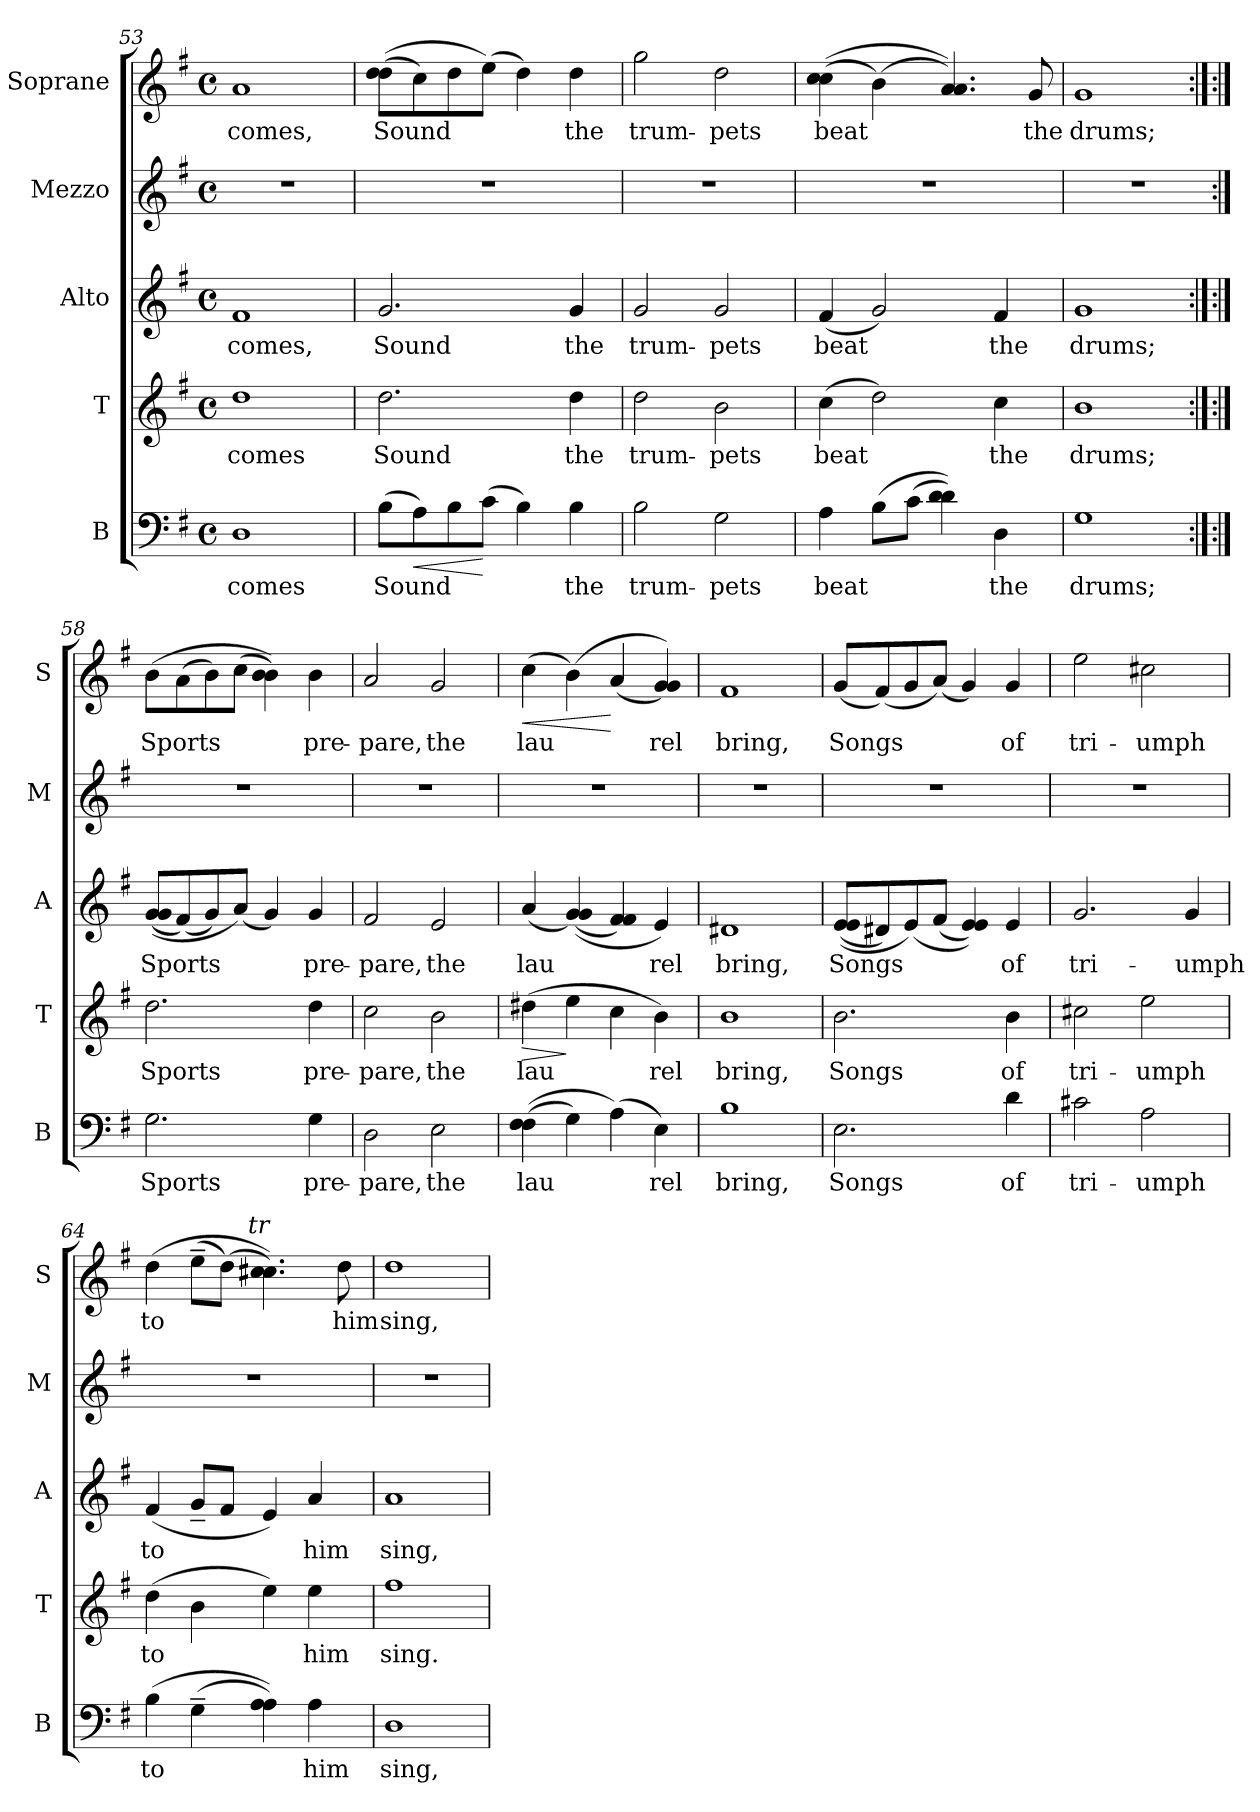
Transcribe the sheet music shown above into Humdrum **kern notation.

**kern	**text	**dynam	**kern	**text	**dynam	**kern	**text	**kern	**kern	**text	**dynam
*part5	*part5	*part5	*part4	*part4	*part4	*part3	*part3	*part2	*part1	*part1	*part1
*staff5	*staff5	*staff5	*staff4	*staff4	*staff4	*staff3	*staff3	*staff2	*staff1	*staff1	*staff1
*I"B	*	*	*I"T	*	*	*I"Alto	*	*I"Mezzo	*I"Soprane	*	*
*I'B	*	*	*I'T	*	*	*I'A	*	*I'M	*I'S	*	*
*clefF4	*	*	*clefG2	*	*	*clefG2	*	*clefG2	*clefG2	*	*
*k[f#]	*	*	*k[f#]	*	*	*k[f#]	*	*k[f#]	*k[f#]	*	*
*G:	*	*	*G:	*	*	*G:	*	*G:	*G:	*	*
*M4/4	*	*	*M4/4	*	*	*M4/4	*	*M4/4	*M4/4	*	*
*met(c)	*	*	*met(c)	*	*	*met(c)	*	*met(c)	*met(c)	*	*
=53	=53	=53	=53	=53	=53	=53	=53	=53	=53	=53	=53
!	!LO:LY:b:cj	!	!	!LO:LY:b:cj	!	!	!LO:LY:b:cj	!	!	!LO:LY:b:cj	!
1D	comes	.	1dd	comes	.	1f#	comes,	1r	1a	comes,	.
=54	=54	=54	=54	=54	=54	=54	=54	=54	=54	=54	=54
!	!LO:LY:b:cj	!	!	!LO:LY:b:cj	!	!	!LO:LY:b:cj	!	!	!LO:LY:b:cj	!
(>8B\L	Sound	.	2.dd\	Sound	.	2.g/	Sound	1r	(>(>8dd\ 8dd\L	Sound	.
!	!LO:LY:b:cj	!LO:HP:b	!	!	!	!	!	!	!	!LO:LY:b:cj	!
8A\)	.	<	.	.	.	.	.	.	8cc\)	.	.
!	!LO:LY:b:cj	!	!	!	!	!	!	!	!	!LO:LY:b:cj	!
8B\	.	.	.	.	.	.	.	.	8dd\	.	.
!	!LO:LY:b:cj	!	!	!	!	!	!	!	!	!LO:LY:b:cj	!
(>8c\J	.	[	.	.	.	.	.	.	(>8ee\J)	.	.
!	!LO:LY:b:cj	!	!	!	!	!	!	!	!	!LO:LY:b:cj	!
4B\)	.	.	.	.	.	.	.	.	4dd\)	.	.
!	!LO:LY:b:cj	!	!	!LO:LY:b:cj	!	!	!LO:LY:b:cj	!	!	!LO:LY:b:cj	!
4B\	the	.	4dd\	the	.	4g/	the	.	4dd\	the	.
!!LO:PB:g=z
=55	=55	=55	=55	=55	=55	=55	=55	=55	=55	=55	=55
!	!LO:LY:b:cj	!	!	!LO:LY:b:cj	!	!	!LO:LY:b:cj	!	!	!LO:LY:b:cj	!
2B\	trum-	.	2dd\	trum-	.	2g/	trum-	1r	2gg\	trum-	.
!	!LO:LY:b:cj	!	!	!LO:LY:b:cj	!	!	!LO:LY:b:cj	!	!	!LO:LY:b:cj	!
2G\	-pets	.	2b\	-pets	.	2g/	-pets	.	2dd\	-pets	.
=56	=56	=56	=56	=56	=56	=56	=56	=56	=56	=56	=56
!	!LO:LY:b:cj	!	!	!LO:LY:b:cj	!	!	!LO:LY:b:cj	!	!	!LO:LY:b:cj	!
4A\	beat	.	(>4cc\	beat	.	(<4f#/	beat	1r	(>(>4cc\ 4cc\	beat	.
!	!LO:LY:b:cj	!	!	!LO:LY:b:cj	!	!	!LO:LY:b:cj	!	!	!LO:LY:b:cj	!
(>8B\L	.	.	2dd\)	.	.	2g/)	.	.	(>4b\)	.	.
!	!LO:LY:b:cj	!	!	!	!	!	!	!	!	!	!
(>8c\J	.	.	.	.	.	.	.	.	.	.	.
!	!LO:LY:b:cj	!	!	!	!	!	!	!	!	!LO:LY:b:cj	!
4d\ 4d\))	.	.	.	.	.	.	.	.	4.a/ 4.a/))	.	.
!	!LO:LY:b:cj	!	!	!LO:LY:b:cj	!	!	!LO:LY:b:cj	!	!	!	!
4D\	the	.	4cc\	the	.	4f#/	the	.	.	.	.
!	!	!	!	!	!	!	!	!	!	!LO:LY:b:cj	!
.	.	.	.	.	.	.	.	.	8g/	the	.
=57	=57	=57	=57	=57	=57	=57	=57	=57	=57	=57	=57
!	!LO:LY:b:cj	!	!	!LO:LY:b:cj	!	!	!LO:LY:b:cj	!	!	!LO:LY:b:cj	!
1G	drums;	.	1b	drums;	.	1g	drums;	1r	1g	drums;	.
=58:|!	=58:|!	=58:|!	=58:|!	=58:|!	=58:|!	=58:|!	=58:|!	=58	=58:|!	=58:|!	=58:|!
!	!LO:LY:b:cj	!	!	!LO:LY:b:cj	!	!	!LO:LY:b:cj	!	!	!LO:LY:b:cj	!
2.G\	Sports	.	2.dd\	Sports	.	(<(<8g/ 8g/L	Sports	1r	(>8b\L	Sports	.
!	!	!	!	!	!	!	!LO:LY:b:cj	!	!	!LO:LY:b:cj	!
.	.	.	.	.	.	(<8f#/)	.	.	(>8a\	.	.
!	!	!	!	!	!	!	!LO:LY:b:cj	!	!	!LO:LY:b:cj	!
.	.	.	.	.	.	8g/)	.	.	8b\)	.	.
!	!	!	!	!	!	!	!LO:LY:b:cj	!	!	!LO:LY:b:cj	!
.	.	.	.	.	.	(<8a/J)	.	.	(>8cc\J	.	.
!	!	!	!	!	!	!	!LO:LY:b:cj	!	!	!LO:LY:b:cj	!
.	.	.	.	.	.	4g/)	.	.	4b\ 4b\))	.	.
!	!LO:LY:b:cj	!	!	!LO:LY:b:cj	!	!	!LO:LY:b:cj	!	!	!LO:LY:b:cj	!
4G\	pre-	.	4dd\	pre-	.	4g/	pre-	.	4b\	pre-	.
=59	=59	=59	=59	=59	=59	=59	=59	=59	=59	=59	=59
!	!LO:LY:b:cj	!	!	!LO:LY:b:cj	!	!	!LO:LY:b:cj	!	!	!LO:LY:b:cj	!
2D\	-pare,	.	2cc\	-pare,	.	2f#/	-pare,	1r	2a/	-pare,	.
!	!LO:LY:b:cj	!	!	!LO:LY:b:cj	!	!	!LO:LY:b:cj	!	!	!LO:LY:b:cj	!
2E\	the	.	2b\	the	.	2e/	the	.	2g/	the	.
=60	=60	=60	=60	=60	=60	=60	=60	=60	=60	=60	=60
!	!LO:LY:b:cj	!	!	!LO:LY:b:cj	!LO:HP:b	!	!LO:LY:b:cj	!	!	!LO:LY:b:cj	!LO:HP:b
(>(>4F#\ 4F#\	lau	.	(>4dd#X\	lau	>	(<4a/	lau	1r	(>4cc\	lau	<
!	!LO:LY:b:cj	!	!	!LO:LY:b:cj	!	!	!LO:LY:b:cj	!	!	!LO:LY:b:cj	!
4G\)	.	.	4ee\	.	]	(<(<4g/ 4g/)	.	.	(>4b\)	.	.
!	!LO:LY:b:cj	!	!	!LO:LY:b:cj	!	!	!LO:LY:b:cj	!	!	!LO:LY:b:cj	!
(>4A\)	.	.	4cc\	.	.	4f#/ 4f#/)	.	.	(>4a/	.	[
!	!LO:LY:b:cj	!	!	!LO:LY:b:cj	!	!	!LO:LY:b:cj	!	!	!LO:LY:b:cj	!
4E\)	rel	.	4b\)	rel	.	4e/)	rel	.	4g/ 4g/))	rel	.
!!LO:LB:g=z
=61	=61	=61	=61	=61	=61	=61	=61	=61	=61	=61	=61
!	!LO:LY:b:cj	!	!	!LO:LY:b:cj	!	!	!LO:LY:b:cj	!	!	!LO:LY:b:cj	!
1B	bring,	.	1b	bring,	.	1d#X	bring,	1r	1f#	bring,	.
=62	=62	=62	=62	=62	=62	=62	=62	=62	=62	=62	=62
!	!LO:LY:b:cj	!	!	!LO:LY:b:cj	!	!	!LO:LY:b:cj	!	!	!LO:LY:b:cj	!
2.E\	Songs	.	2.b\	Songs	.	(<(<8e/ 8e/L	Songs	1r	(>8g/L	Songs	.
!	!	!	!	!	!	!	!LO:LY:b:cj	!	!	!LO:LY:b:cj	!
.	.	.	.	.	.	8d#X/)	.	.	(>8f#/)	.	.
!	!	!	!	!	!	!	!LO:LY:b:cj	!	!	!LO:LY:b:cj	!
.	.	.	.	.	.	(<8e/)	.	.	8g/	.	.
!	!	!	!	!	!	!	!LO:LY:b:cj	!	!	!LO:LY:b:cj	!
.	.	.	.	.	.	(<8f#/J	.	.	(>8a/J)	.	.
!	!	!	!	!	!	!	!LO:LY:b:cj	!	!	!LO:LY:b:cj	!
.	.	.	.	.	.	4e/ 4e/))	.	.	4g/)	.	.
!	!LO:LY:b:cj	!	!	!LO:LY:b:cj	!	!	!LO:LY:b:cj	!	!	!LO:LY:b:cj	!
4d\	of	.	4b\	of	.	4e/	of	.	4g/	of	.
=63	=63	=63	=63	=63	=63	=63	=63	=63	=63	=63	=63
!	!LO:LY:b:cj	!	!	!LO:LY:b:cj	!	!	!LO:LY:b:cj	!	!	!LO:LY:b:cj	!
2c#X\	tri-	.	2cc#X\	tri-	.	2.g/	tri-	1r	2ee\	tri-	.
!	!LO:LY:b:cj	!	!	!LO:LY:b:cj	!	!	!	!	!	!LO:LY:b:cj	!
2A\	-umph	.	2ee\	-umph	.	.	.	.	2cc#X\	-umph	.
!	!	!	!	!	!	!	!LO:LY:b:cj	!	!	!	!
.	.	.	.	.	.	4g/	-umph	.	.	.	.
=64	=64	=64	=64	=64	=64	=64	=64	=64	=64	=64	=64
!	!LO:LY:b:cj	!	!	!LO:LY:b:cj	!	!	!LO:LY:b:cj	!	!	!LO:LY:b:cj	!
*	*	*	*	*	*	*	*	*	*^	*	*
(>4B\	to	.	(>4dd\	to	.	(<4f#/	to	1r	(>4dd\	4ryy	to	.
!	!LO:LY:b:cj	!	!	!LO:LY:b:cj	!	!	!LO:LY:b:cj	!	!	!	!LO:LY:b:cj	!
(>4G~>\	.	.	4b\	.	.	8g~</L	.	.	(>8ee~>\L	8...ryy	.	.
!	!	!	!	!	!	!	!LO:LY:b:cj	!	!	!	!LO:LY:b:cj	!
.	.	.	.	.	.	8f#/J	.	.	(>8dd\J)	.	.	.
!	!	!	!	!	!	!	!	!	!	!LO:TX:a:i:t=tr	!	!
.	.	.	.	.	.	.	.	.	.	2ryy	.	.
!	!LO:LY:b:cj	!	!	!LO:LY:b:cj	!	!	!LO:LY:b:cj	!	!	!	!LO:LY:b:cj	!
4A\ 4A\))	.	.	4ee\)	.	.	4e/)	.	.	4.cc#X\ 4.cc#X\))	.	.	.
!	!LO:LY:b:cj	!	!	!LO:LY:b:cj	!	!	!LO:LY:b:cj	!	!	!	!	!
4A\	him	.	4ee\	him	.	4a/	him	.	.	.	.	.
!	!	!	!	!	!	!	!	!	!	!	!LO:LY:b:cj	!
.	.	.	.	.	.	.	.	.	8dd\	.	him	.
.	.	.	.	.	.	.	.	.	.	64ryy	.	.
=65	=65	=65	=65	=65	=65	=65	=65	=65	=65	=65	=65	=65
!	!LO:LY:b:cj	!	!	!LO:LY:b:cj	!	!	!LO:LY:b:cj	!	!	!	!LO:LY:b:cj	!
*	*	*	*	*	*	*	*	*	*v	*v	*	*
1D	sing,	.	1ff#	sing.	.	1a	sing,	1r	1dd	sing,	.
=	=	=	=	=	=	=	=	=	=	=	=
*-	*-	*-	*-	*-	*-	*-	*-	*-	*-	*-	*-
